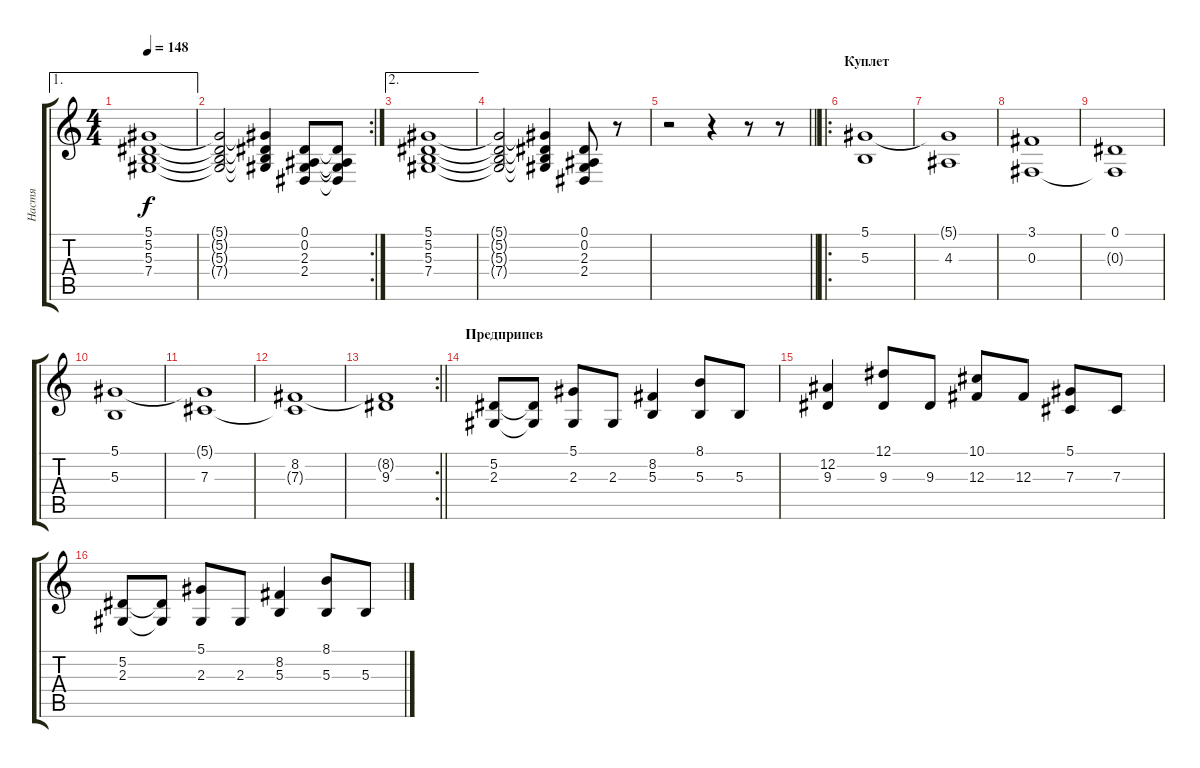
\track ("Настя" "Настя") {instrument stringensemble1}
\staff {score tabs}
\tuning (Eb4 Bb3 Gb3 Db3 Ab2 Eb2) {hide}
\ae 1
\ts (4 4)
\tempo 148
\clef g2
\ks c
(5.1 5.2 5.3 7.4).1{dy f} |
\rc 2
(5.1{t} 5.2{t} 5.3{t} 7.4{t}).2 (5.1{t} 5.2{t} 5.3{t} 7.4{t}).4 (0.1 0.2 2.3 2.4).8 (0.1{t} 0.2{t} 2.3{t} 2.4{t}).8 |
\ae 2
(5.1 5.2 5.3 7.4).1 |
(5.1{t} 5.2{t} 5.3{t} 7.4{t}).2 (5.1{t} 5.2{t} 5.3{t} 7.4{t}).4 (0.1 0.2 2.3 2.4).8 r.8 |
\barLineRight lightlight
r.2 r.4 r.8 r.8 |
\ro
\section ("" "Куплет")
(5.1 5.3).1 |
(5.1{t} 4.3).1 |
(3.1 0.3).1 |
(0.1 0.3{t}).1 |
(5.1 5.3).1 |
(5.1{t} 7.3).1 |
(8.2 7.3{t}).1 |
\rc 2
\barLineRight lightlight
(8.2{t} 9.3).1 |
\section ("" "Предприпев")
(5.2 2.3).8 (5.2{t} 2.3{t}).8 (5.1 2.3).8 2.3.8 (8.2 5.3).4 (8.1 5.3).8 5.3.8 |
(12.2 9.3).4 (12.1 9.3).8 9.3.8 (10.1 12.3).8 12.3.8 (5.1 7.3).8 7.3.8 |
(5.2 2.3).8 (5.2{t} 2.3{t}).8 (5.1 2.3).8 2.3.8 (8.2 5.3).4 (8.1 5.3).8 5.3.8
